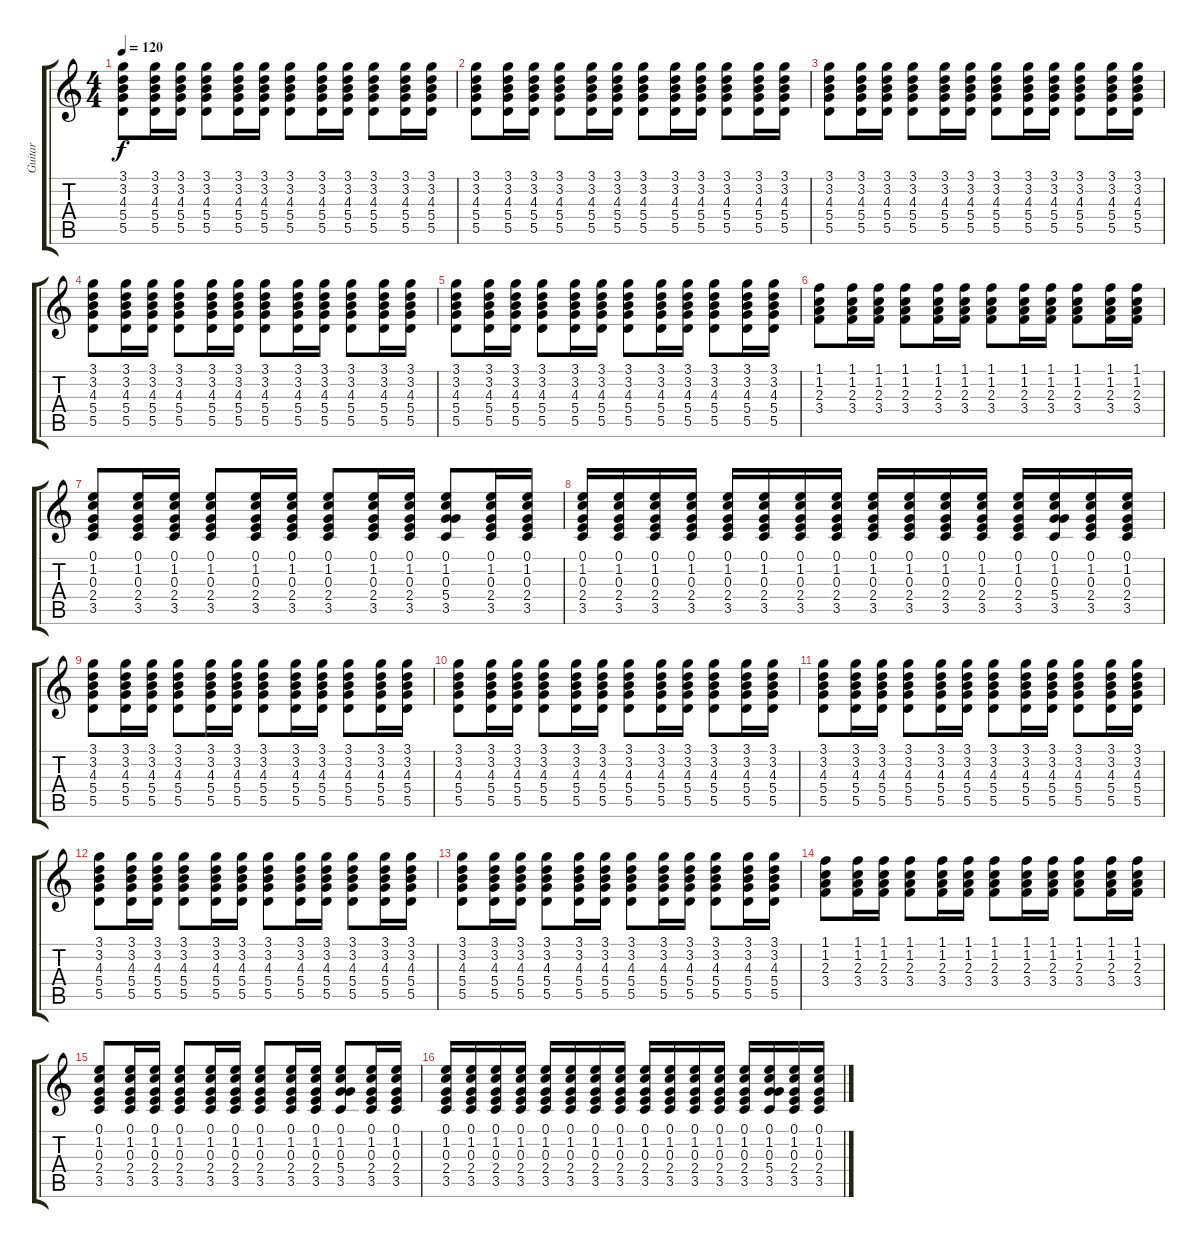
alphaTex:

\track ("Guitar " "Guitar ") {instrument electricguitarclean}
\staff {score tabs}
\tuning (E4 B3 G3 D3 A2 E2) {hide}
\ts (4 4)
\tempo 120
\clef g2
\ks c
(3.1 3.2 4.3 5.4 5.5).8{dy f} (3.1 3.2 4.3 5.4 5.5).16 (3.1 3.2 4.3 5.4 5.5).16 (3.1 3.2 4.3 5.4 5.5).8 (3.1 3.2 4.3 5.4 5.5).16 (3.1 3.2 4.3 5.4 5.5).16 (3.1 3.2 4.3 5.4 5.5).8 (3.1 3.2 4.3 5.4 5.5).16 (3.1 3.2 4.3 5.4 5.5).16 (3.1 3.2 4.3 5.4 5.5).8 (3.1 3.2 4.3 5.4 5.5).16 (3.1 3.2 4.3 5.4 5.5).16 |
(3.1 3.2 4.3 5.4 5.5).8 (3.1 3.2 4.3 5.4 5.5).16 (3.1 3.2 4.3 5.4 5.5).16 (3.1 3.2 4.3 5.4 5.5).8 (3.1 3.2 4.3 5.4 5.5).16 (3.1 3.2 4.3 5.4 5.5).16 (3.1 3.2 4.3 5.4 5.5).8 (3.1 3.2 4.3 5.4 5.5).16 (3.1 3.2 4.3 5.4 5.5).16 (3.1 3.2 4.3 5.4 5.5).8 (3.1 3.2 4.3 5.4 5.5).16 (3.1 3.2 4.3 5.4 5.5).16 |
(3.1 3.2 4.3 5.4 5.5).8 (3.1 3.2 4.3 5.4 5.5).16 (3.1 3.2 4.3 5.4 5.5).16 (3.1 3.2 4.3 5.4 5.5).8 (3.1 3.2 4.3 5.4 5.5).16 (3.1 3.2 4.3 5.4 5.5).16 (3.1 3.2 4.3 5.4 5.5).8 (3.1 3.2 4.3 5.4 5.5).16 (3.1 3.2 4.3 5.4 5.5).16 (3.1 3.2 4.3 5.4 5.5).8 (3.1 3.2 4.3 5.4 5.5).16 (3.1 3.2 4.3 5.4 5.5).16 |
(3.1 3.2 4.3 5.4 5.5).8 (3.1 3.2 4.3 5.4 5.5).16 (3.1 3.2 4.3 5.4 5.5).16 (3.1 3.2 4.3 5.4 5.5).8 (3.1 3.2 4.3 5.4 5.5).16 (3.1 3.2 4.3 5.4 5.5).16 (3.1 3.2 4.3 5.4 5.5).8 (3.1 3.2 4.3 5.4 5.5).16 (3.1 3.2 4.3 5.4 5.5).16 (3.1 3.2 4.3 5.4 5.5).8 (3.1 3.2 4.3 5.4 5.5).16 (3.1 3.2 4.3 5.4 5.5).16 |
(3.1 3.2 4.3 5.4 5.5).8 (3.1 3.2 4.3 5.4 5.5).16 (3.1 3.2 4.3 5.4 5.5).16 (3.1 3.2 4.3 5.4 5.5).8 (3.1 3.2 4.3 5.4 5.5).16 (3.1 3.2 4.3 5.4 5.5).16 (3.1 3.2 4.3 5.4 5.5).8 (3.1 3.2 4.3 5.4 5.5).16 (3.1 3.2 4.3 5.4 5.5).16 (3.1 3.2 4.3 5.4 5.5).8 (3.1 3.2 4.3 5.4 5.5).16 (3.1 3.2 4.3 5.4 5.5).16 |
(1.1 1.2 2.3 3.4).8 (1.1 1.2 2.3 3.4).16 (1.1 1.2 2.3 3.4).16 (1.1 1.2 2.3 3.4).8 (1.1 1.2 2.3 3.4).16 (1.1 1.2 2.3 3.4).16 (1.1 1.2 2.3 3.4).8 (1.1 1.2 2.3 3.4).16 (1.1 1.2 2.3 3.4).16 (1.1 1.2 2.3 3.4).8 (1.1 1.2 2.3 3.4).16 (1.1 1.2 2.3 3.4).16 |
(0.1 1.2 0.3 2.4 3.5).8 (0.1 1.2 0.3 2.4 3.5).16 (0.1 1.2 0.3 2.4 3.5).16 (0.1 1.2 0.3 2.4 3.5).8 (0.1 1.2 0.3 2.4 3.5).16 (0.1 1.2 0.3 2.4 3.5).16 (0.1 1.2 0.3 2.4 3.5).8 (0.1 1.2 0.3 2.4 3.5).16 (0.1 1.2 0.3 2.4 3.5).16 (0.1 1.2 0.3 5.4 3.5).8 (0.1 1.2 0.3 2.4 3.5).16 (0.1 1.2 0.3 2.4 3.5).16 |
(0.1 1.2 0.3 2.4 3.5).16 (0.1 1.2 0.3 2.4 3.5).16 (0.1 1.2 0.3 2.4 3.5).16 (0.1 1.2 0.3 2.4 3.5).16 (0.1 1.2 0.3 2.4 3.5).16 (0.1 1.2 0.3 2.4 3.5).16 (0.1 1.2 0.3 2.4 3.5).16 (0.1 1.2 0.3 2.4 3.5).16 (0.1 1.2 0.3 2.4 3.5).16 (0.1 1.2 0.3 2.4 3.5).16 (0.1 1.2 0.3 2.4 3.5).16 (0.1 1.2 0.3 2.4 3.5).16 (0.1 1.2 0.3 2.4 3.5).16 (0.1 1.2 0.3 5.4 3.5).16 (0.1 1.2 0.3 2.4 3.5).16 (0.1 1.2 0.3 2.4 3.5).16 |
(3.1 3.2 4.3 5.4 5.5).8 (3.1 3.2 4.3 5.4 5.5).16 (3.1 3.2 4.3 5.4 5.5).16 (3.1 3.2 4.3 5.4 5.5).8 (3.1 3.2 4.3 5.4 5.5).16 (3.1 3.2 4.3 5.4 5.5).16 (3.1 3.2 4.3 5.4 5.5).8 (3.1 3.2 4.3 5.4 5.5).16 (3.1 3.2 4.3 5.4 5.5).16 (3.1 3.2 4.3 5.4 5.5).8 (3.1 3.2 4.3 5.4 5.5).16 (3.1 3.2 4.3 5.4 5.5).16 |
(3.1 3.2 4.3 5.4 5.5).8 (3.1 3.2 4.3 5.4 5.5).16 (3.1 3.2 4.3 5.4 5.5).16 (3.1 3.2 4.3 5.4 5.5).8 (3.1 3.2 4.3 5.4 5.5).16 (3.1 3.2 4.3 5.4 5.5).16 (3.1 3.2 4.3 5.4 5.5).8 (3.1 3.2 4.3 5.4 5.5).16 (3.1 3.2 4.3 5.4 5.5).16 (3.1 3.2 4.3 5.4 5.5).8 (3.1 3.2 4.3 5.4 5.5).16 (3.1 3.2 4.3 5.4 5.5).16 |
(3.1 3.2 4.3 5.4 5.5).8 (3.1 3.2 4.3 5.4 5.5).16 (3.1 3.2 4.3 5.4 5.5).16 (3.1 3.2 4.3 5.4 5.5).8 (3.1 3.2 4.3 5.4 5.5).16 (3.1 3.2 4.3 5.4 5.5).16 (3.1 3.2 4.3 5.4 5.5).8 (3.1 3.2 4.3 5.4 5.5).16 (3.1 3.2 4.3 5.4 5.5).16 (3.1 3.2 4.3 5.4 5.5).8 (3.1 3.2 4.3 5.4 5.5).16 (3.1 3.2 4.3 5.4 5.5).16 |
(3.1 3.2 4.3 5.4 5.5).8 (3.1 3.2 4.3 5.4 5.5).16 (3.1 3.2 4.3 5.4 5.5).16 (3.1 3.2 4.3 5.4 5.5).8 (3.1 3.2 4.3 5.4 5.5).16 (3.1 3.2 4.3 5.4 5.5).16 (3.1 3.2 4.3 5.4 5.5).8 (3.1 3.2 4.3 5.4 5.5).16 (3.1 3.2 4.3 5.4 5.5).16 (3.1 3.2 4.3 5.4 5.5).8 (3.1 3.2 4.3 5.4 5.5).16 (3.1 3.2 4.3 5.4 5.5).16 |
(3.1 3.2 4.3 5.4 5.5).8 (3.1 3.2 4.3 5.4 5.5).16 (3.1 3.2 4.3 5.4 5.5).16 (3.1 3.2 4.3 5.4 5.5).8 (3.1 3.2 4.3 5.4 5.5).16 (3.1 3.2 4.3 5.4 5.5).16 (3.1 3.2 4.3 5.4 5.5).8 (3.1 3.2 4.3 5.4 5.5).16 (3.1 3.2 4.3 5.4 5.5).16 (3.1 3.2 4.3 5.4 5.5).8 (3.1 3.2 4.3 5.4 5.5).16 (3.1 3.2 4.3 5.4 5.5).16 |
(1.1 1.2 2.3 3.4).8 (1.1 1.2 2.3 3.4).16 (1.1 1.2 2.3 3.4).16 (1.1 1.2 2.3 3.4).8 (1.1 1.2 2.3 3.4).16 (1.1 1.2 2.3 3.4).16 (1.1 1.2 2.3 3.4).8 (1.1 1.2 2.3 3.4).16 (1.1 1.2 2.3 3.4).16 (1.1 1.2 2.3 3.4).8 (1.1 1.2 2.3 3.4).16 (1.1 1.2 2.3 3.4).16 |
(0.1 1.2 0.3 2.4 3.5).8 (0.1 1.2 0.3 2.4 3.5).16 (0.1 1.2 0.3 2.4 3.5).16 (0.1 1.2 0.3 2.4 3.5).8 (0.1 1.2 0.3 2.4 3.5).16 (0.1 1.2 0.3 2.4 3.5).16 (0.1 1.2 0.3 2.4 3.5).8 (0.1 1.2 0.3 2.4 3.5).16 (0.1 1.2 0.3 2.4 3.5).16 (0.1 1.2 0.3 5.4 3.5).8 (0.1 1.2 0.3 2.4 3.5).16 (0.1 1.2 0.3 2.4 3.5).16 |
(0.1 1.2 0.3 2.4 3.5).16 (0.1 1.2 0.3 2.4 3.5).16 (0.1 1.2 0.3 2.4 3.5).16 (0.1 1.2 0.3 2.4 3.5).16 (0.1 1.2 0.3 2.4 3.5).16 (0.1 1.2 0.3 2.4 3.5).16 (0.1 1.2 0.3 2.4 3.5).16 (0.1 1.2 0.3 2.4 3.5).16 (0.1 1.2 0.3 2.4 3.5).16 (0.1 1.2 0.3 2.4 3.5).16 (0.1 1.2 0.3 2.4 3.5).16 (0.1 1.2 0.3 2.4 3.5).16 (0.1 1.2 0.3 2.4 3.5).16 (0.1 1.2 0.3 5.4 3.5).16 (0.1 1.2 0.3 2.4 3.5).16 (0.1 1.2 0.3 2.4 3.5).16
